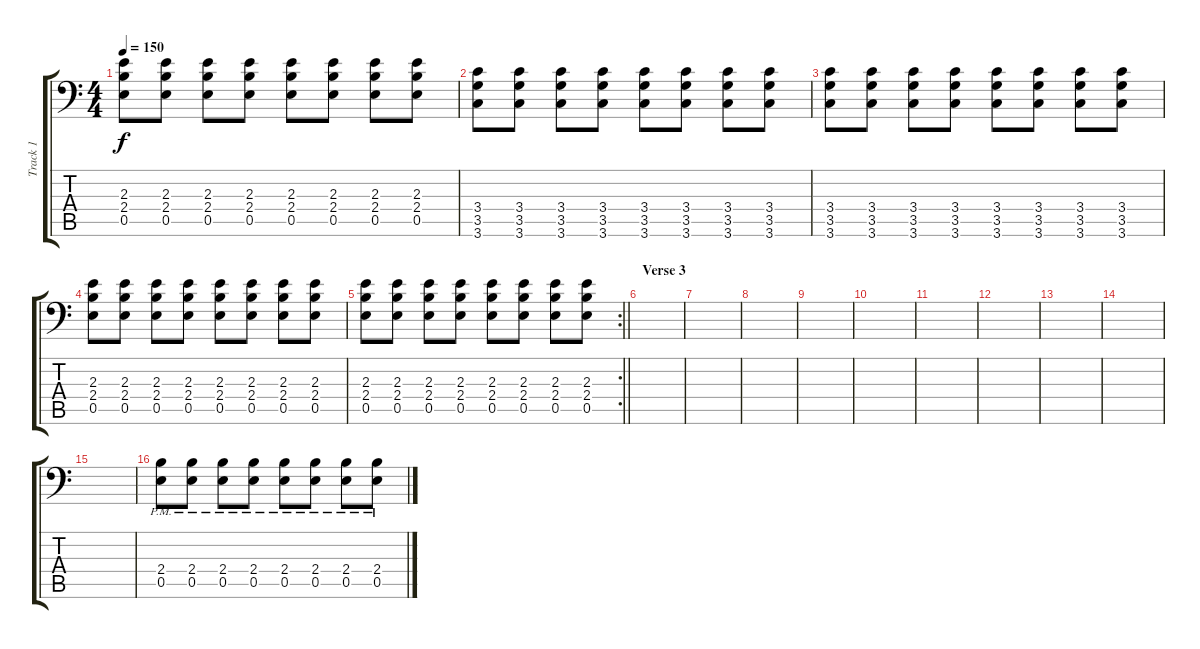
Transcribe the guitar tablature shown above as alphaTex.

\track ("Track 1" "Track 1") {instrument distortionguitar}
\staff {score tabs}
\tuning (B3 Gb3 D3 A2 E2 A1) {hide}
\ts (4 4)
\tempo 150
\clef f4
\ks c
(2.3 2.4 0.5).8{dy f} (2.3 2.4 0.5).8 (2.3 2.4 0.5).8 (2.3 2.4 0.5).8 (2.3 2.4 0.5).8 (2.3 2.4 0.5).8 (2.3 2.4 0.5).8 (2.3 2.4 0.5).8 |
(3.4 3.5 3.6).8 (3.4 3.5 3.6).8 (3.4 3.5 3.6).8 (3.4 3.5 3.6).8 (3.4 3.5 3.6).8 (3.4 3.5 3.6).8 (3.4 3.5 3.6).8 (3.4 3.5 3.6).8 |
(3.4 3.5 3.6).8 (3.4 3.5 3.6).8 (3.4 3.5 3.6).8 (3.4 3.5 3.6).8 (3.4 3.5 3.6).8 (3.4 3.5 3.6).8 (3.4 3.5 3.6).8 (3.4 3.5 3.6).8 |
(2.3 2.4 0.5).8 (2.3 2.4 0.5).8 (2.3 2.4 0.5).8 (2.3 2.4 0.5).8 (2.3 2.4 0.5).8 (2.3 2.4 0.5).8 (2.3 2.4 0.5).8 (2.3 2.4 0.5).8 |
\rc 2
\barLineRight lightlight
(2.3 2.4 0.5).8 (2.3 2.4 0.5).8 (2.3 2.4 0.5).8 (2.3 2.4 0.5).8 (2.3 2.4 0.5).8 (2.3 2.4 0.5).8 (2.3 2.4 0.5).8 (2.3 2.4 0.5).8 |
\section ("" "Verse 3")
|
|
|
|
|
|
|
|
|
|
(2.4{pm} 0.5{pm}).8 (2.4{pm} 0.5{pm}).8 (2.4{pm} 0.5{pm}).8 (2.4{pm} 0.5{pm}).8 (2.4{pm} 0.5{pm}).8 (2.4{pm} 0.5{pm}).8 (2.4{pm} 0.5{pm}).8 (2.4{pm} 0.5{pm}).8
